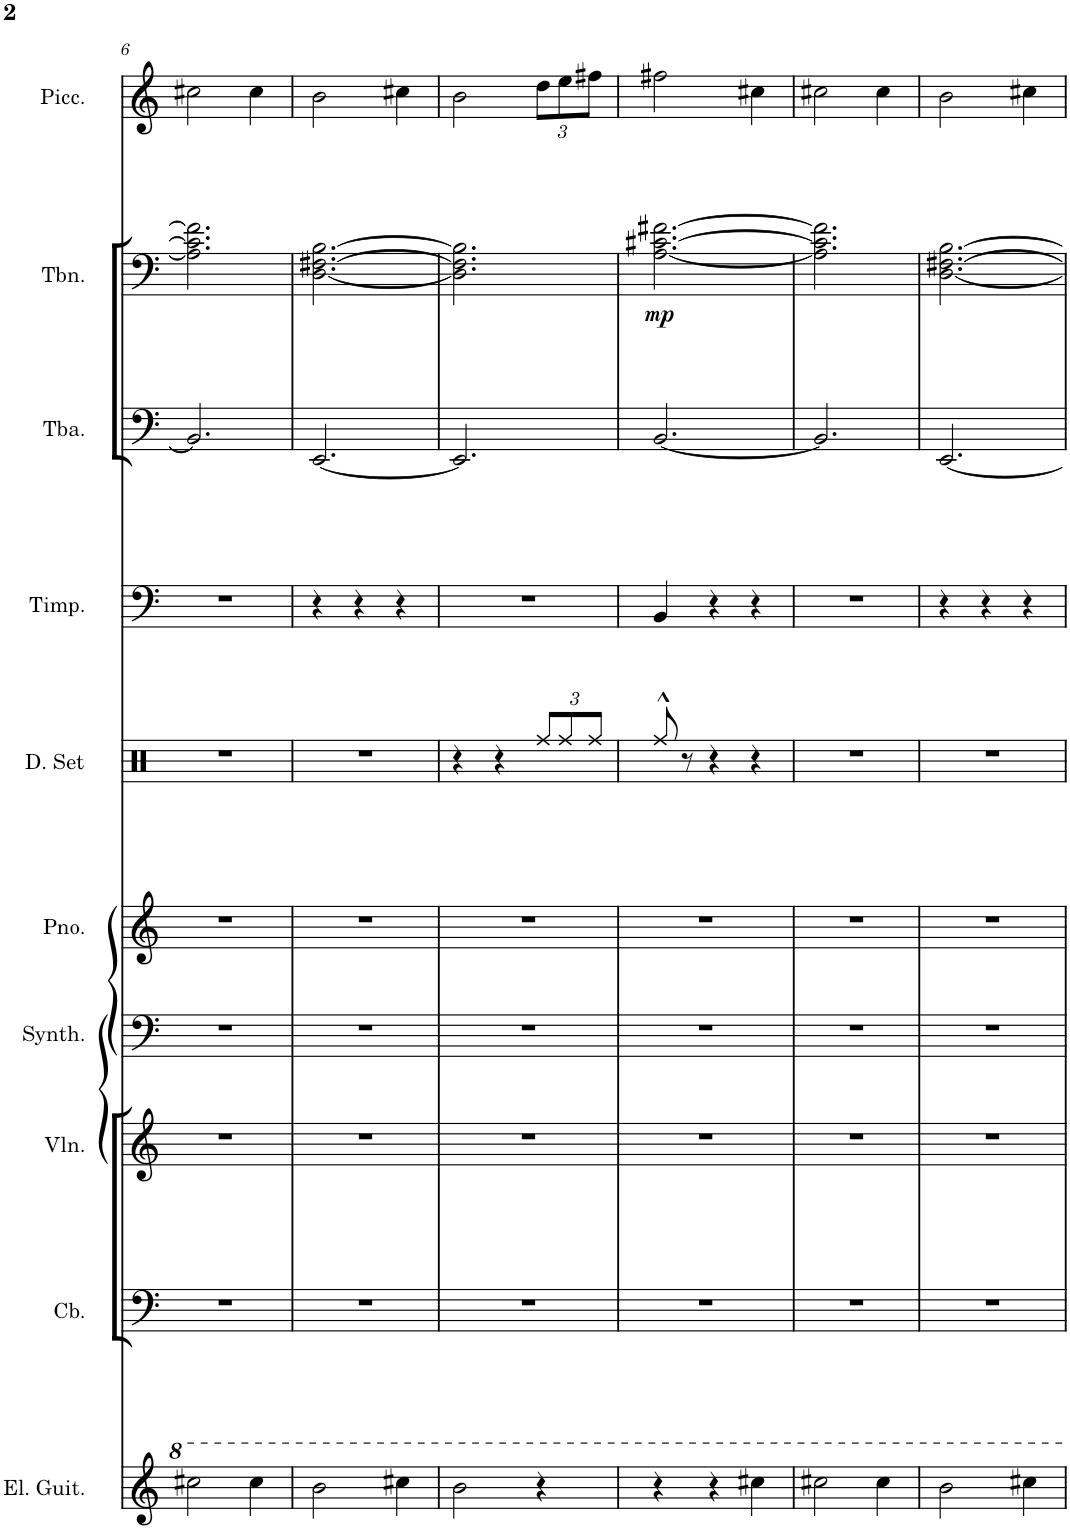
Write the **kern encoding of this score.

**kern	**kern	**kern	**kern	**kern	**kern	**kern	**kern	**kern	**dynam	**kern
*part10	*part9	*part8	*part7	*part6	*part5	*part4	*part3	*part2	*part2	*part1
*staff10	*staff9	*staff8	*staff7	*staff6	*staff5	*staff4	*staff3	*staff2	*staff2	*staff1
*I"Electric Guitar	*I"Contrabass	*I"Violin	*I"Choir Synthesizer	*I"Piano	*I"Drumset	*I"Timpani	*I"Tuba	*I"Trombone	*	*I"Piccolo
*I'El. Guit.	*I'Cb.	*I'Vln.	*I'Synth.	*I'Pno.	*I'D. Set	*I'Timp.	*I'Tba.	*I'Tbn.	*	*I'Picc.
!!LO:PB:g=z
*clefG2	*clefF4	*clefG2	*clefF4	*clefG2	*clefX	*clefF4	*clefF4	*clefF4	*	*clefG2
*Trd7c12	*Trd7c12	*	*	*	*	*	*	*	*	*Trd-7c-12
*k[]	*k[]	*k[]	*k[]	*k[]	*k[]	*k[]	*k[]	*k[]	*	*k[]
*M3/4	*M3/4	*M3/4	*M3/4	*M3/4	*M3/4	*M3/4	*M3/4	*M3/4	*	*M3/4
=6	=6	=6	=6	=6	=6	=6	=6	=6	=6	=6
2ccc#X\	2.r	2.r	2.r	2.r	2.r	2.r	2.BB/]	2.A\] 2.c#\] 2.f#\]	.	2cc#X\
4ccc#\	.	.	.	.	.	.	.	.	.	4cc#\
=7	=7	=7	=7	=7	=7	=7	=7	=7	=7	=7
2bb\	2.r	2.r	2.r	2.r	2.r	4r	[2.EE/	[2.D\ [2.F#X\ [2.B\	.	2b\
.	.	.	.	.	.	4r	.	.	.	.
4ccc#X\	.	.	.	.	.	4r	.	.	.	4cc#X\
=8	=8	=8	=8	=8	=8	=8	=8	=8	=8	=8
2bb\	2.r	2.r	2.r	2.r	4r	2.r	2.EE/]	2.D\] 2.F#\] 2.B\]	.	2b\
.	.	.	.	.	4r	.	.	.	.	.
*	*	*	*	*	*Xbrackettup	*	*	*	*	*Xbrackettup
4r	.	.	.	.	12Rff/L	.	.	.	.	12dd\L
.	.	.	.	.	12Rff/	.	.	.	.	12ee\
.	.	.	.	.	12Rff/J	.	.	.	.	12ff#X\J
=9	=9	=9	=9	=9	=9	=9	=9	=9	=9	=9
!	!	!	!	!	!	!	!	!	!LO:DY:b	!
4r	2.r	2.r	2.r	2.r	8Rff^^/	4BB/	[2.BB/	[2.A\ [2.c#X\ [2.f#X\	mp	2ff#X\
.	.	.	.	.	8r	.	.	.	.	.
4r	.	.	.	.	4r	4r	.	.	.	.
4ccc#X\	.	.	.	.	4r	4r	.	.	.	4cc#X\
=10	=10	=10	=10	=10	=10	=10	=10	=10	=10	=10
2ccc#X\	2.r	2.r	2.r	2.r	2.r	2.r	2.BB/]	2.A\] 2.c#\] 2.f#\]	.	2cc#X\
4ccc#\	.	.	.	.	.	.	.	.	.	4cc#\
=11	=11	=11	=11	=11	=11	=11	=11	=11	=11	=11
2bb\	2.r	2.r	2.r	2.r	2.r	4r	[2.EE/	[2.D\ [2.F#X\ [2.B\	.	2b\
.	.	.	.	.	.	4r	.	.	.	.
4ccc#X\	.	.	.	.	.	4r	.	.	.	4cc#X\
=	=	=	=	=	=	=	=	=	=	=
*-	*-	*-	*-	*-	*-	*-	*-	*-	*-	*-
